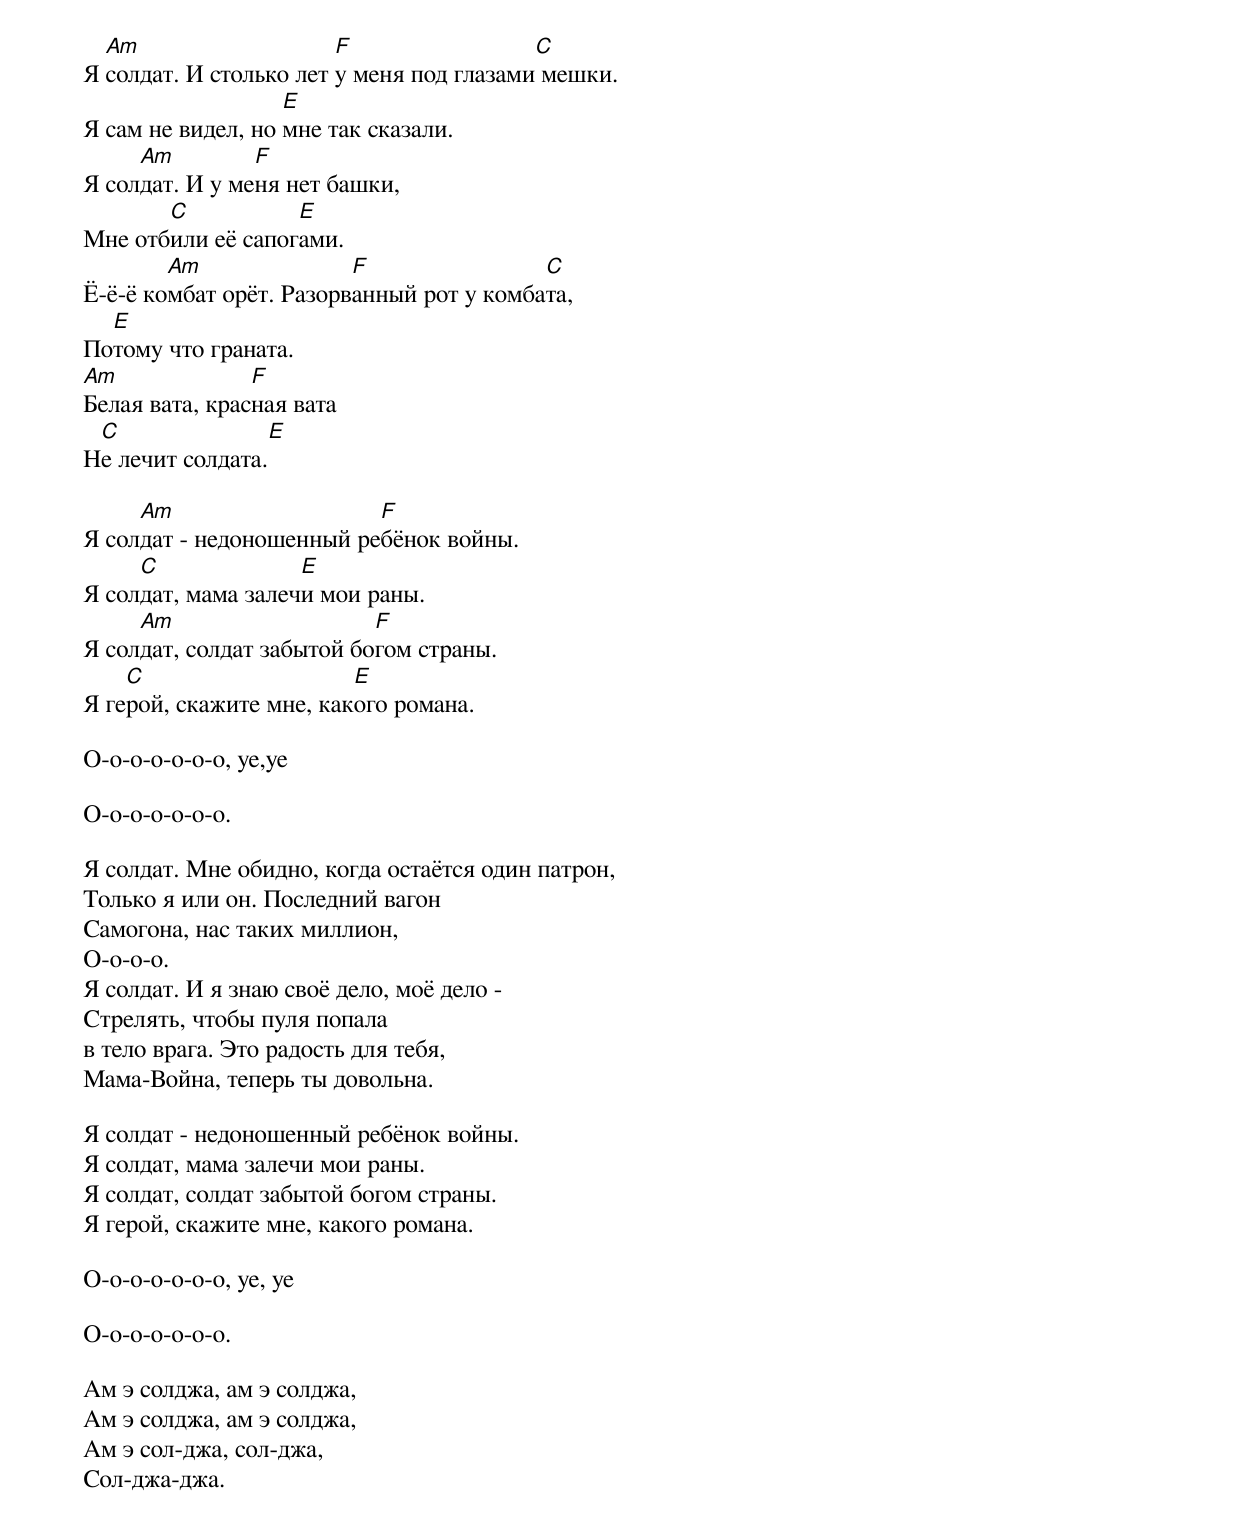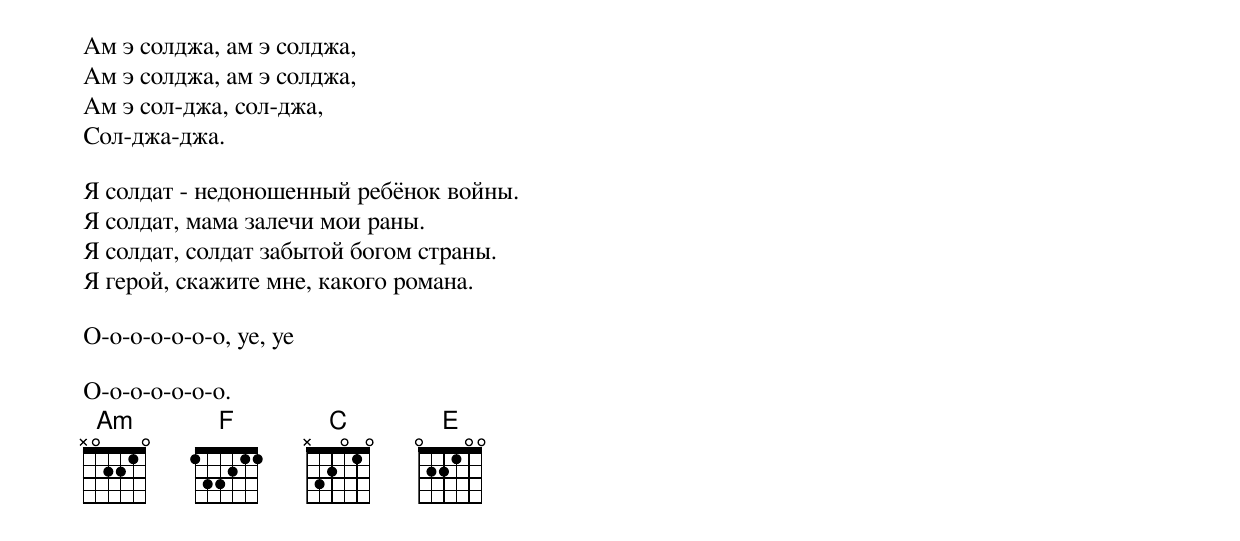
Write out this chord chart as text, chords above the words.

  Am                    F                 C
Я солдат. И столько лет у меня под глазами мешки.
                   E
Я сам не видел, но мне так сказали.
     Am         F
Я солдат. И у меня нет башки,
       C           E
Мне отбили её сапогами.
        Am               F                C
Ё-ё-ё комбат орёт. Разорванный рот у комбата,
  E
Потому что граната.
Am              F
Белая вата, красная вата
 C                     E
Не лечит солдата.

     Am                   F
Я солдат - недоношенный ребёнок войны.
     C              E
Я солдат, мама залечи мои раны.
     Am                    F
Я солдат, солдат забытой богом страны.
    C                    E
Я герой, скажите мне, какого романа.

О-о-о-о-о-о-о, уе,уе

О-о-о-о-о-о-о.

Я солдат. Мне обидно, когда остаётся один патрон,
Только я или он. Последний вагон
Самогона, нас таких миллион,
О-о-о-о.
Я солдат. И я знаю своё дело, моё дело -
Стрелять, чтобы пуля попала
в тело врага. Это радость для тебя,
Мама-Война, теперь ты довольна.

Я солдат - недоношенный ребёнок войны.
Я солдат, мама залечи мои раны.
Я солдат, солдат забытой богом страны.
Я герой, скажите мне, какого романа.

О-о-о-о-о-о-о, уе, уе

О-о-о-о-о-о-о.

Ам э солджа, ам э солджа,
Ам э солджа, ам э солджа,
Ам э сол-джа, сол-джа,
Сол-джа-джа.

Ам э солджа, ам э солджа,
Ам э солджа, ам э солджа,
Ам э сол-джа, сол-джа,
Сол-джа-джа.

Я солдат - недоношенный ребёнок войны.
Я солдат, мама залечи мои раны.
Я солдат, солдат забытой богом страны.
Я герой, скажите мне, какого романа.

О-о-о-о-о-о-о, уе, уе

О-о-о-о-о-о-о.
